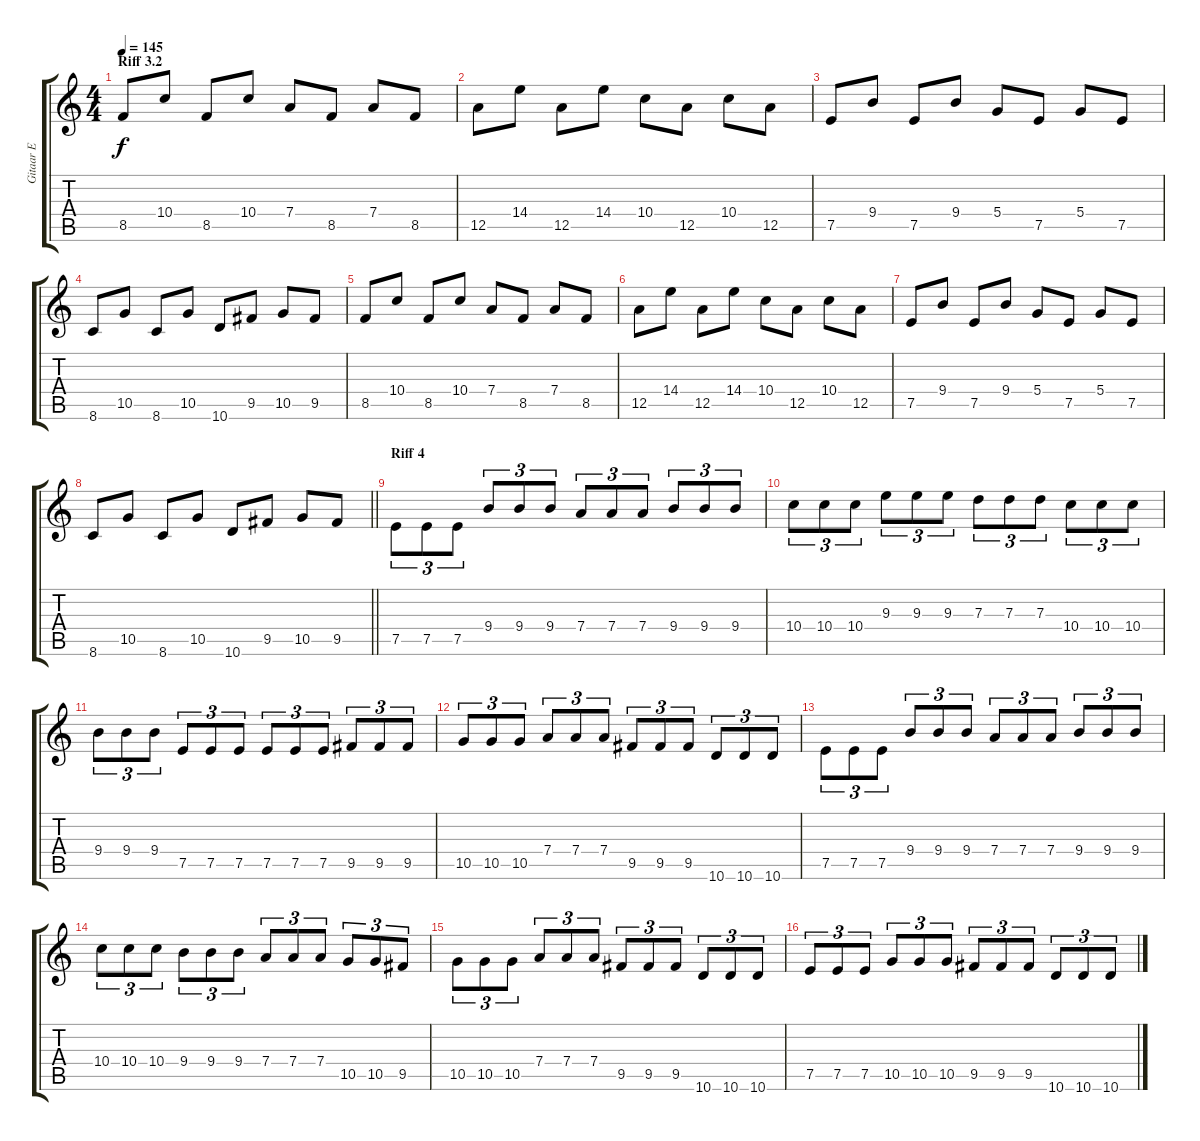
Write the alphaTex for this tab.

\track ("Gitaar E" "Gitaar E") {instrument distortionguitar}
\staff {score tabs}
\tuning (E4 B3 G3 D3 A2 E2) {hide}
\ts (4 4)
\section ("" "Riff 3.2")
\tempo 145
\clef g2
\ks c
8.5.8{dy f} 10.4.8 8.5.8 10.4.8 7.4.8 8.5.8 7.4.8 8.5.8 |
12.5.8 14.4.8 12.5.8 14.4.8 10.4.8 12.5.8 10.4.8 12.5.8 |
7.5.8 9.4.8 7.5.8 9.4.8 5.4.8 7.5.8 5.4.8 7.5.8 |
8.6.8 10.5.8 8.6.8 10.5.8 10.6.8 9.5.8 10.5.8 9.5.8 |
8.5.8 10.4.8 8.5.8 10.4.8 7.4.8 8.5.8 7.4.8 8.5.8 |
12.5.8 14.4.8 12.5.8 14.4.8 10.4.8 12.5.8 10.4.8 12.5.8 |
7.5.8 9.4.8 7.5.8 9.4.8 5.4.8 7.5.8 5.4.8 7.5.8 |
\barLineRight lightlight
8.6.8 10.5.8 8.6.8 10.5.8 10.6.8 9.5.8 10.5.8 9.5.8 |
\section ("" "Riff 4")
7.5.8{tu (3 2) beam Down} 7.5.8{tu (3 2) beam Down} 7.5.8{tu (3 2) beam Down} 9.4.8{tu (3 2) beam Up} 9.4.8{tu (3 2) beam Up} 9.4.8{tu (3 2) beam Up} 7.4.8{tu (3 2) beam Up} 7.4.8{tu (3 2) beam Up} 7.4.8{tu (3 2) beam Up} 9.4.8{tu (3 2) beam Up} 9.4.8{tu (3 2) beam Up} 9.4.8{tu (3 2) beam Up} |
10.4.8{tu (3 2)} 10.4.8{tu (3 2)} 10.4.8{tu (3 2)} 9.3.8{tu (3 2)} 9.3.8{tu (3 2)} 9.3.8{tu (3 2)} 7.3.8{tu (3 2)} 7.3.8{tu (3 2)} 7.3.8{tu (3 2)} 10.4.8{tu (3 2)} 10.4.8{tu (3 2)} 10.4.8{tu (3 2)} |
9.4.8{tu (3 2)} 9.4.8{tu (3 2)} 9.4.8{tu (3 2)} 7.5.8{tu (3 2)} 7.5.8{tu (3 2)} 7.5.8{tu (3 2)} 7.5.8{tu (3 2)} 7.5.8{tu (3 2)} 7.5.8{tu (3 2)} 9.5.8{tu (3 2)} 9.5.8{tu (3 2)} 9.5.8{tu (3 2)} |
10.5.8{tu (3 2)} 10.5.8{tu (3 2)} 10.5.8{tu (3 2)} 7.4.8{tu (3 2)} 7.4.8{tu (3 2)} 7.4.8{tu (3 2)} 9.5.8{tu (3 2)} 9.5.8{tu (3 2)} 9.5.8{tu (3 2)} 10.6.8{tu (3 2)} 10.6.8{tu (3 2)} 10.6.8{tu (3 2)} |
7.5.8{tu (3 2) beam Down} 7.5.8{tu (3 2) beam Down} 7.5.8{tu (3 2) beam Down} 9.4.8{tu (3 2) beam Up} 9.4.8{tu (3 2) beam Up} 9.4.8{tu (3 2) beam Up} 7.4.8{tu (3 2) beam Up} 7.4.8{tu (3 2) beam Up} 7.4.8{tu (3 2) beam Up} 9.4.8{tu (3 2) beam Up} 9.4.8{tu (3 2) beam Up} 9.4.8{tu (3 2) beam Up} |
10.4.8{tu (3 2)} 10.4.8{tu (3 2)} 10.4.8{tu (3 2)} 9.4.8{tu (3 2)} 9.4.8{tu (3 2)} 9.4.8{tu (3 2)} 7.4.8{tu (3 2)} 7.4.8{tu (3 2)} 7.4.8{tu (3 2)} 10.5.8{tu (3 2)} 10.5.8{tu (3 2)} 9.5.8{tu (3 2)} |
10.5.8{tu (3 2) beam Down} 10.5.8{tu (3 2) beam Down} 10.5.8{tu (3 2) beam Down} 7.4.8{tu (3 2) beam Up} 7.4.8{tu (3 2) beam Up} 7.4.8{tu (3 2) beam Up} 9.5.8{tu (3 2) beam Up} 9.5.8{tu (3 2) beam Up} 9.5.8{tu (3 2) beam Up} 10.6.8{tu (3 2) beam Up} 10.6.8{tu (3 2) beam Up} 10.6.8{tu (3 2) beam Up} |
7.5.8{tu (3 2)} 7.5.8{tu (3 2)} 7.5.8{tu (3 2)} 10.5.8{tu (3 2)} 10.5.8{tu (3 2)} 10.5.8{tu (3 2)} 9.5.8{tu (3 2)} 9.5.8{tu (3 2)} 9.5.8{tu (3 2)} 10.6.8{tu (3 2)} 10.6.8{tu (3 2)} 10.6.8{tu (3 2)}
